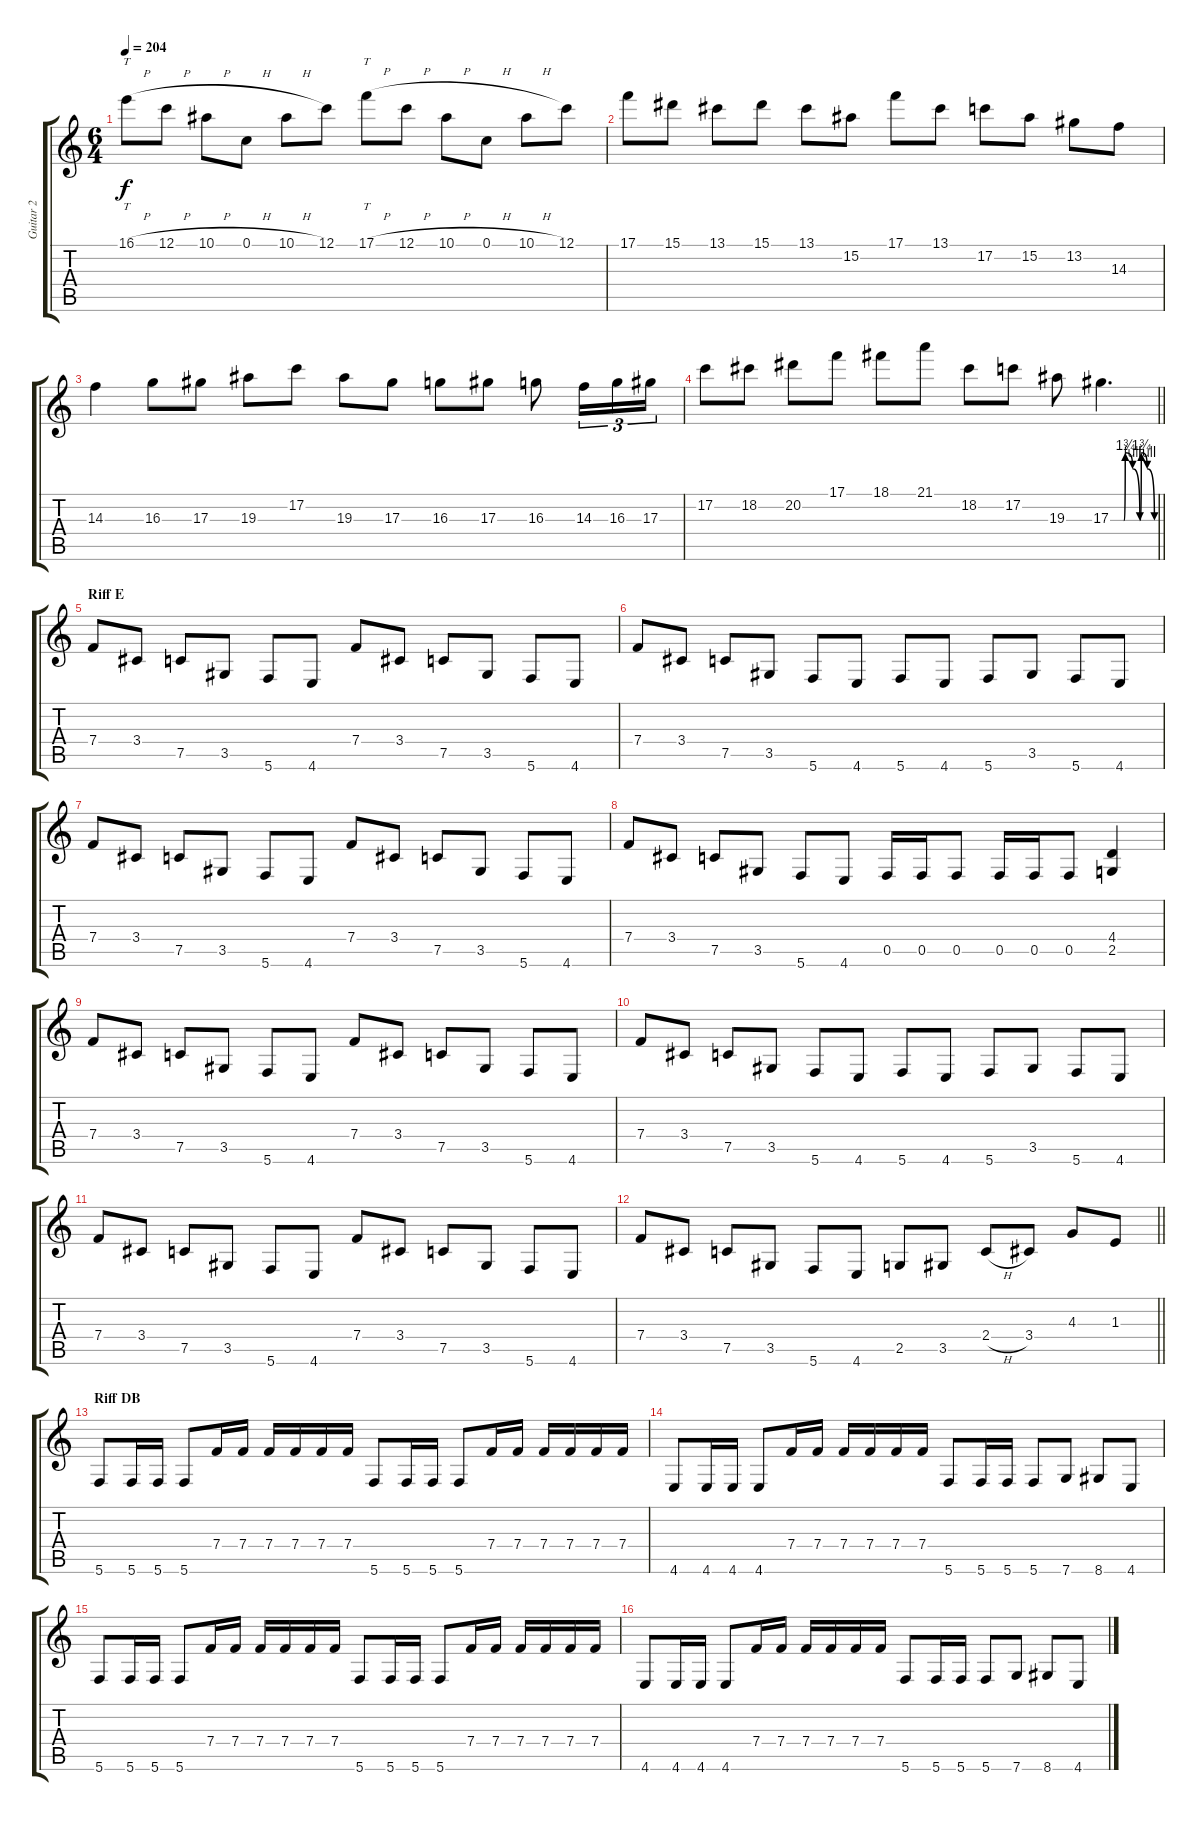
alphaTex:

\track ("Guitar 2" "Guitar 2") {instrument distortionguitar}
\staff {score tabs}
\tuning (C4 G3 Eb3 Bb2 F2 C2) {hide}
\ts (6 4)
\tempo 204
\clef g2
\ks c
16.1{h}.8{tt dy f} 12.1{h}.8 10.1{h}.8 0.1{h}.8 10.1{h}.8 12.1.8 17.1{h}.8{tt} 12.1{h}.8 10.1{h}.8 0.1{h}.8 10.1{h}.8 12.1.8 |
17.1.8 15.1.8 13.1.8 15.1.8 13.1.8 15.2.8 17.1.8 13.1.8 17.2.8 15.2.8 13.2.8 14.3.8 |
14.3.4 16.3.8 17.3.8 19.3.8 17.2.8 19.3.8 17.3.8 16.3.8 17.3.8 16.3.8 14.3.16{tu (3 2)} 16.3.16{tu (3 2)} 17.3.16{tu (3 2)} |
\barLineRight lightlight
17.2.8 18.2.8 20.2.8 17.1.8 18.1.8 21.1.8 18.2.8 17.2.8 19.3.8 17.3{be (custom 0 0 18 0 20 7 30 4 40 0 42 7 50 4 60 0)}.4{d} |
\section ("" "Riff E")
7.4.8{balance 16} 3.4.8 7.5.8 3.5.8 5.6.8 4.6.8 7.4.8 3.4.8 7.5.8 3.5.8 5.6.8 4.6.8 |
7.4.8 3.4.8 7.5.8 3.5.8 5.6.8 4.6.8 5.6.8 4.6.8 5.6.8 3.5.8 5.6.8 4.6.8 |
7.4.8 3.4.8 7.5.8 3.5.8 5.6.8 4.6.8 7.4.8 3.4.8 7.5.8 3.5.8 5.6.8 4.6.8 |
7.4.8 3.4.8 7.5.8 3.5.8 5.6.8 4.6.8 0.5.16 0.5.16 0.5.8 0.5.16 0.5.16 0.5.8 (4.4 2.5).4 |
7.4.8 3.4.8 7.5.8 3.5.8 5.6.8 4.6.8 7.4.8 3.4.8 7.5.8 3.5.8 5.6.8 4.6.8 |
7.4.8 3.4.8 7.5.8 3.5.8 5.6.8 4.6.8 5.6.8 4.6.8 5.6.8 3.5.8 5.6.8 4.6.8 |
7.4.8 3.4.8 7.5.8 3.5.8 5.6.8 4.6.8 7.4.8 3.4.8 7.5.8 3.5.8 5.6.8 4.6.8 |
\barLineRight lightlight
7.4.8 3.4.8 7.5.8 3.5.8 5.6.8 4.6.8 2.5.8 3.5.8 2.4{h}.8 3.4.8 4.3.8 1.3.8 |
\section ("" "Riff DB")
5.6.8 5.6.16 5.6.16 5.6.8 7.4.16 7.4.16 7.4.16 7.4.16 7.4.16 7.4.16 5.6.8 5.6.16 5.6.16 5.6.8 7.4.16 7.4.16 7.4.16 7.4.16 7.4.16 7.4.16 |
4.6.8 4.6.16 4.6.16 4.6.8 7.4.16 7.4.16 7.4.16 7.4.16 7.4.16 7.4.16 5.6.8 5.6.16 5.6.16 5.6.8 7.6.8 8.6.8 4.6.8 |
5.6.8 5.6.16 5.6.16 5.6.8 7.4.16 7.4.16 7.4.16 7.4.16 7.4.16 7.4.16 5.6.8 5.6.16 5.6.16 5.6.8 7.4.16 7.4.16 7.4.16 7.4.16 7.4.16 7.4.16 |
4.6.8 4.6.16 4.6.16 4.6.8 7.4.16 7.4.16 7.4.16 7.4.16 7.4.16 7.4.16 5.6.8 5.6.16 5.6.16 5.6.8 7.6.8 8.6.8 4.6.8
